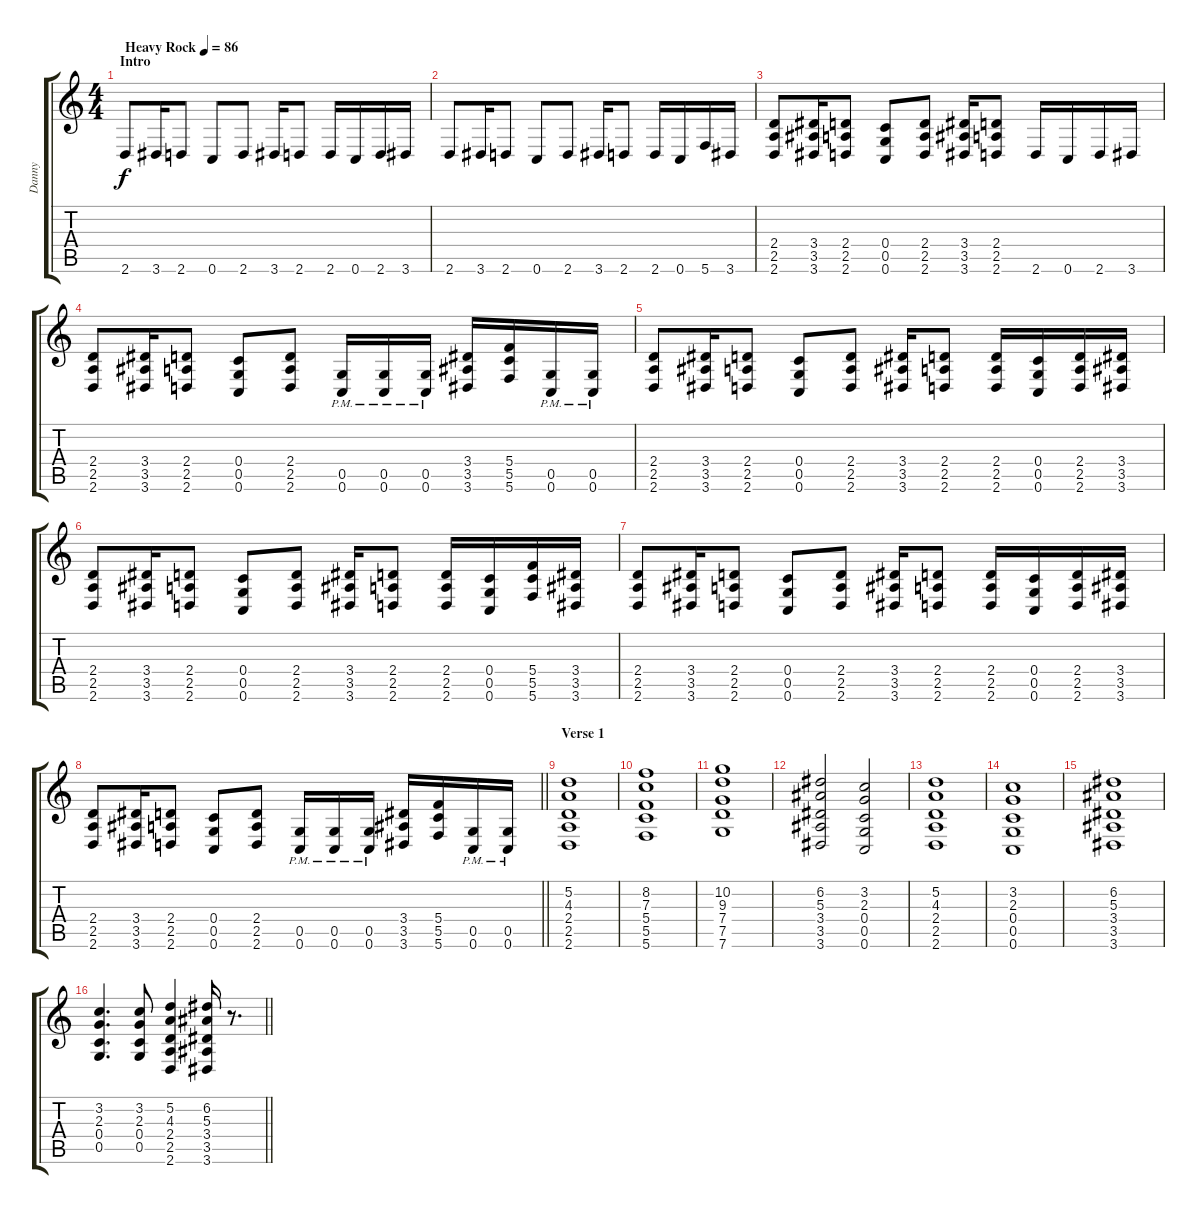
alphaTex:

\track ("Danny" "Danny") {instrument distortionguitar}
\staff {score tabs}
\tuning (D4 A3 F3 C3 G2 C2) {hide}
\ts (4 4)
\section ("" "Intro")
\tempo (86 "Heavy Rock")
\clef g2
\ks c
2.6.8{dy f instrument distortionguitar} 3.6.16 2.6.8 0.6.8 2.6.8 3.6.16 2.6.8 2.6.16 0.6.16 2.6.16 3.6.16 |
2.6.8 3.6.16 2.6.8 0.6.8 2.6.8 3.6.16 2.6.8 2.6.16 0.6.16 5.6.16 3.6.16 |
(2.4 2.5 2.6).8 (3.4 3.5 3.6).16 (2.4 2.5 2.6).8 (0.4 0.5 0.6).8 (2.4 2.5 2.6).8 (3.4 3.5 3.6).16 (2.4 2.5 2.6).8 2.6.16 0.6.16 2.6.16 3.6.16 |
(2.4 2.5 2.6).8 (3.4 3.5 3.6).16 (2.4 2.5 2.6).8 (0.4 0.5 0.6).8 (2.4 2.5 2.6).8 (0.5{pm} 0.6{pm}).16 (0.5{pm} 0.6{pm}).16 (0.5{pm} 0.6{pm}).16 (3.4 3.5 3.6).16 (5.4 5.5 5.6).16 (0.5{pm} 0.6{pm}).16 (0.5{pm} 0.6{pm}).16 |
(2.4 2.5 2.6).8 (3.4 3.5 3.6).16 (2.4 2.5 2.6).8 (0.4 0.5 0.6).8 (2.4 2.5 2.6).8 (3.4 3.5 3.6).16 (2.4 2.5 2.6).8 (2.4 2.5 2.6).16 (0.4 0.5 0.6).16 (2.4 2.5 2.6).16 (3.4 3.5 3.6).16 |
(2.4 2.5 2.6).8 (3.4 3.5 3.6).16 (2.4 2.5 2.6).8 (0.4 0.5 0.6).8 (2.4 2.5 2.6).8 (3.4 3.5 3.6).16 (2.4 2.5 2.6).8 (2.4 2.5 2.6).16 (0.4 0.5 0.6).16 (5.4 5.5 5.6).16 (3.4 3.5 3.6).16 |
(2.4 2.5 2.6).8 (3.4 3.5 3.6).16 (2.4 2.5 2.6).8 (0.4 0.5 0.6).8 (2.4 2.5 2.6).8 (3.4 3.5 3.6).16 (2.4 2.5 2.6).8 (2.4 2.5 2.6).16 (0.4 0.5 0.6).16 (2.4 2.5 2.6).16 (3.4 3.5 3.6).16 |
\barLineRight lightlight
(2.4 2.5 2.6).8 (3.4 3.5 3.6).16 (2.4 2.5 2.6).8 (0.4 0.5 0.6).8 (2.4 2.5 2.6).8 (0.5{pm} 0.6{pm}).16 (0.5{pm} 0.6{pm}).16 (0.5{pm} 0.6{pm}).16 (3.4 3.5 3.6).16 (5.4 5.5 5.6).16 (0.5{pm} 0.6{pm}).16 (0.5{pm} 0.6{pm}).16 |
\section ("" "Verse 1")
(5.2 4.3 2.4 2.5 2.6).1 |
(8.2 7.3 5.4 5.5 5.6).1 |
(10.2 9.3 7.4 7.5 7.6).1 |
(6.2 5.3 3.4 3.5 3.6).2 (3.2 2.3 0.4 0.5 0.6).2 |
(5.2 4.3 2.4 2.5 2.6).1 |
(3.2 2.3 0.4 0.5 0.6).1 |
(6.2 5.3 3.4 3.5 3.6).1 |
\barLineRight lightlight
(3.2 2.3 0.4 0.5).4{d} (3.2 2.3 0.4 0.5).8 (5.2 4.3 2.4 2.5 2.6).4 (6.2 5.3 3.4 3.5 3.6).16 r.8{d}
